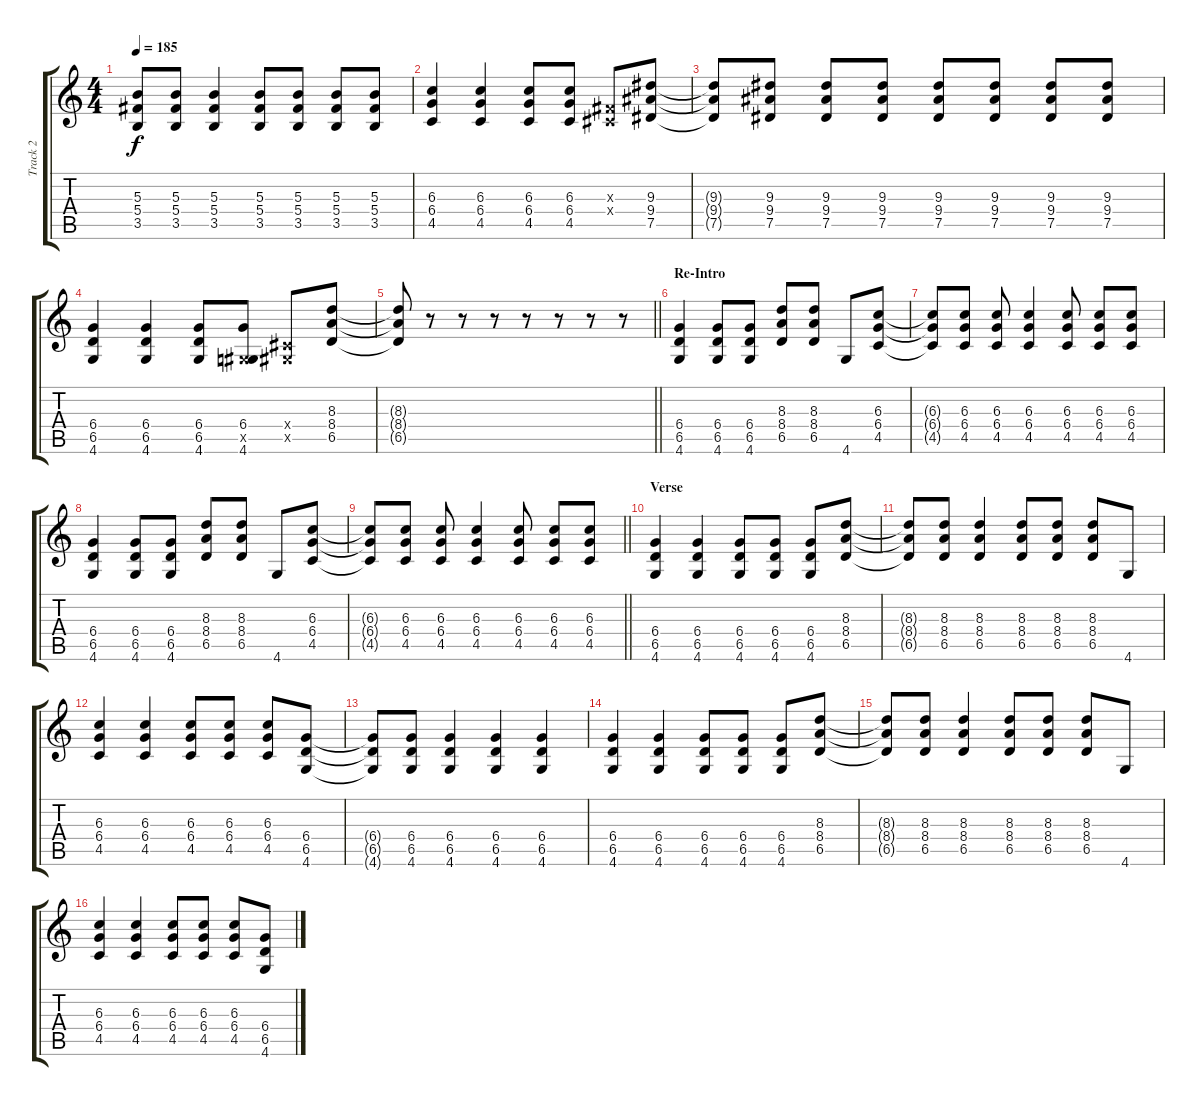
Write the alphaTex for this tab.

\track ("Track 2" "Track 2") {instrument distortionguitar}
\staff {score tabs}
\tuning (Eb4 Bb3 Gb3 Db3 Ab2 Eb2) {hide}
\ts (4 4)
\tempo 185
\clef g2
\ks c
(5.3{t} 5.4{t} 3.5{t}).8{dy f} (5.3 5.4 3.5).8 (5.3 5.4 3.5).4 (5.3 5.4 3.5).8 (5.3 5.4 3.5).8 (5.3 5.4 3.5).8 (5.3 5.4 3.5).8 |
(6.3 6.4 4.5).4 (6.3 6.4 4.5).4 (6.3 6.4 4.5).8 (6.3 6.4 4.5).8 (0.3{x} 0.4{x}).8 (9.3 9.4 7.5).8 |
(9.3{t} 9.4{t} 7.5{t}).8 (9.3 9.4 7.5).8 (9.3 9.4 7.5).8 (9.3 9.4 7.5).8 (9.3 9.4 7.5).8 (9.3 9.4 7.5).8 (9.3 9.4 7.5).8 (9.3 9.4 7.5).8 |
(6.4 6.5 4.6).4 (6.4 6.5 4.6).4 (6.4 6.5 4.6).8 (6.4 0.5{x} 4.6).8 (0.4{x} 0.5{x}).8 (8.3 8.4 6.5).8 |
\barLineRight lightlight
(8.3{t} 8.4{t} 6.5{t}).8 r.8 r.8 r.8 r.8 r.8 r.8 r.8 |
\section ("" "Re-Intro")
(6.4 6.5 4.6).4 (6.4 6.5 4.6).8 (6.4 6.5 4.6).8 (8.3 8.4 6.5).8 (8.3 8.4 6.5).8 4.6.8 (6.3 6.4 4.5).8 |
(6.3{t} 6.4{t} 4.5{t}).8 (6.3 6.4 4.5).8 (6.3 6.4 4.5).8 (6.3 6.4 4.5).4 (6.3 6.4 4.5).8 (6.3 6.4 4.5).8 (6.3 6.4 4.5).8 |
(6.4 6.5 4.6).4 (6.4 6.5 4.6).8 (6.4 6.5 4.6).8 (8.3 8.4 6.5).8 (8.3 8.4 6.5).8 4.6.8 (6.3 6.4 4.5).8 |
\barLineRight lightlight
(6.3{t} 6.4{t} 4.5{t}).8 (6.3 6.4 4.5).8 (6.3 6.4 4.5).8 (6.3 6.4 4.5).4 (6.3 6.4 4.5).8 (6.3 6.4 4.5).8 (6.3 6.4 4.5).8 |
\section ("" "Verse")
(6.4 6.5 4.6).4 (6.4 6.5 4.6).4 (6.4 6.5 4.6).8 (6.4 6.5 4.6).8 (6.4 6.5 4.6).8 (8.3 8.4 6.5).8 |
(8.3{t} 8.4{t} 6.5{t}).8 (8.3 8.4 6.5).8 (8.3 8.4 6.5).4 (8.3 8.4 6.5).8 (8.3 8.4 6.5).8 (8.3 8.4 6.5).8 4.6.8 |
(6.3 6.4 4.5).4 (6.3 6.4 4.5).4 (6.3 6.4 4.5).8 (6.3 6.4 4.5).8 (6.3 6.4 4.5).8 (6.4 6.5 4.6).8 |
(6.4{t} 6.5{t} 4.6{t}).8 (6.4 6.5 4.6).8 (6.4 6.5 4.6).4 (6.4 6.5 4.6).4 (6.4 6.5 4.6).4 |
(6.4 6.5 4.6).4 (6.4 6.5 4.6).4 (6.4 6.5 4.6).8 (6.4 6.5 4.6).8 (6.4 6.5 4.6).8 (8.3 8.4 6.5).8 |
(8.3{t} 8.4{t} 6.5{t}).8 (8.3 8.4 6.5).8 (8.3 8.4 6.5).4 (8.3 8.4 6.5).8 (8.3 8.4 6.5).8 (8.3 8.4 6.5).8 4.6.8 |
(6.3 6.4 4.5).4 (6.3 6.4 4.5).4 (6.3 6.4 4.5).8 (6.3 6.4 4.5).8 (6.3 6.4 4.5).8 (6.4 6.5 4.6).8
